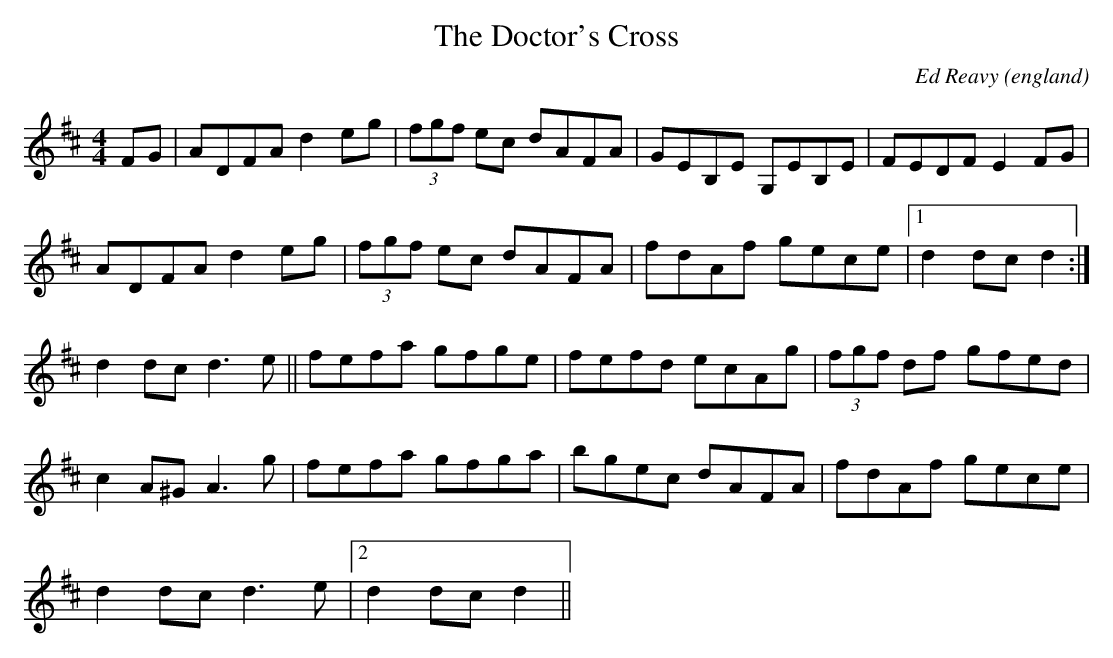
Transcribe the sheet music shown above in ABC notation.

X:1
T:The Doctor's Cross
O:england
C:Ed Reavy
M:4/4
L:1/8
K:D
FG|ADFA d2 eg|(3fgf ec dAFA|GEB,E G,EB,E|FEDF E2 FG|
ADFA d2 eg|(3fgf ec dAFA|fdAf gece|1d2 dc d2:|
2d2 dc d3 e||fefa gfge|fefd ecAg|(3fgf df gfed|
c2 A^G A3 g|fefa gfga|bgec dAFA|fdAf gece|
1d2 dc d3 e|2d2 dc d2||
